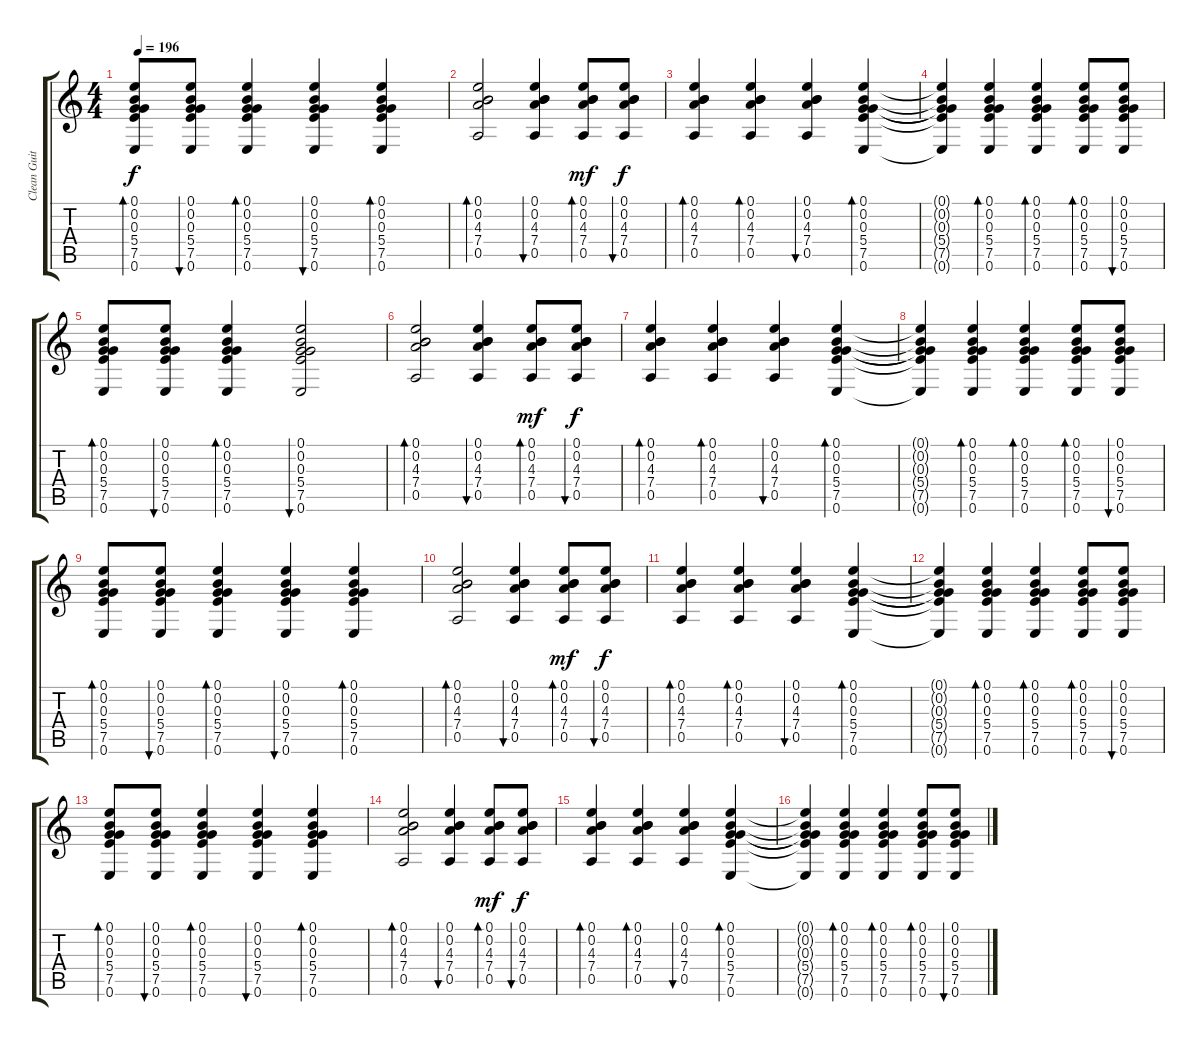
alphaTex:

\track ("Clean Guitar 2" "Clean Guit") {instrument acousticguitarnylon}
\staff {score tabs}
\tuning (E4 B3 G3 D3 A2 E2) {hide}
\ts (4 4)
\tempo 196
\clef g2
\ks c
(0.1 0.2 0.3 5.4 7.5 0.6).8{bd 30 dy f} (0.1 0.2 0.3 5.4 7.5 0.6).8{bu 30} (0.1 0.2 0.3 5.4 7.5 0.6).4{bd 60} (0.1 0.2 0.3 5.4 7.5 0.6).4{bu 60} (0.1 0.2 0.3 5.4 7.5 0.6).4{bd 60} |
(0.1 0.2 4.3 7.4 0.5).2{bd 120} (0.1 0.2 4.3 7.4 0.5).4{bu 60} (0.1 0.2 4.3 7.4 0.5).8{bd 30 dy mf} (0.1 0.2 4.3 7.4 0.5).8{bu 30 dy f} |
(0.1 0.2 4.3 7.4 0.5).4{bd 60} (0.1 0.2 4.3 7.4 0.5).4{bd 60} (0.1 0.2 4.3 7.4 0.5).4{bu 60} (0.1 0.2 0.3 5.4 7.5 0.6).4{bd 60} |
(0.1{t} 0.2{t} 0.3{t} 5.4{t} 7.5{t} 0.6{t}).4 (0.1 0.2 0.3 5.4 7.5 0.6).4{bd 60} (0.1 0.2 0.3 5.4 7.5 0.6).4{bd 60} (0.1 0.2 0.3 5.4 7.5 0.6).8{bd 30} (0.1 0.2 0.3 5.4 7.5 0.6).8{bu 30} |
(0.1 0.2 0.3 5.4 7.5 0.6).8{bd 30} (0.1 0.2 0.3 5.4 7.5 0.6).8{bu 30} (0.1 0.2 0.3 5.4 7.5 0.6).4{bd 60} (0.1 0.2 0.3 5.4 7.5 0.6).2{bu 60} |
(0.1 0.2 4.3 7.4 0.5).2{bd 120} (0.1 0.2 4.3 7.4 0.5).4{bu 60} (0.1 0.2 4.3 7.4 0.5).8{bd 30 dy mf} (0.1 0.2 4.3 7.4 0.5).8{bu 30 dy f} |
(0.1 0.2 4.3 7.4 0.5).4{bd 60} (0.1 0.2 4.3 7.4 0.5).4{bd 60} (0.1 0.2 4.3 7.4 0.5).4{bu 60} (0.1 0.2 0.3 5.4 7.5 0.6).4{bd 60} |
(0.1{t} 0.2{t} 0.3{t} 5.4{t} 7.5{t} 0.6{t}).4 (0.1 0.2 0.3 5.4 7.5 0.6).4{bd 60} (0.1 0.2 0.3 5.4 7.5 0.6).4{bd 60} (0.1 0.2 0.3 5.4 7.5 0.6).8{bd 30} (0.1 0.2 0.3 5.4 7.5 0.6).8{bu 30} |
(0.1 0.2 0.3 5.4 7.5 0.6).8{bd 30} (0.1 0.2 0.3 5.4 7.5 0.6).8{bu 30} (0.1 0.2 0.3 5.4 7.5 0.6).4{bd 60} (0.1 0.2 0.3 5.4 7.5 0.6).4{bu 60} (0.1 0.2 0.3 5.4 7.5 0.6).4{bd 60} |
(0.1 0.2 4.3 7.4 0.5).2{bd 120 volume 14 balance 3 instrument acousticguitarnylon} (0.1 0.2 4.3 7.4 0.5).4{bu 60} (0.1 0.2 4.3 7.4 0.5).8{bd 30 dy mf} (0.1 0.2 4.3 7.4 0.5).8{bu 30 dy f} |
(0.1 0.2 4.3 7.4 0.5).4{bd 60} (0.1 0.2 4.3 7.4 0.5).4{bd 60} (0.1 0.2 4.3 7.4 0.5).4{bu 60} (0.1 0.2 0.3 5.4 7.5 0.6).4{bd 60} |
(0.1{t} 0.2{t} 0.3{t} 5.4{t} 7.5{t} 0.6{t}).4 (0.1 0.2 0.3 5.4 7.5 0.6).4{bd 60} (0.1 0.2 0.3 5.4 7.5 0.6).4{bd 60} (0.1 0.2 0.3 5.4 7.5 0.6).8{bd 30} (0.1 0.2 0.3 5.4 7.5 0.6).8{bu 30} |
(0.1 0.2 0.3 5.4 7.5 0.6).8{bd 30} (0.1 0.2 0.3 5.4 7.5 0.6).8{bu 30} (0.1 0.2 0.3 5.4 7.5 0.6).4{bd 60} (0.1 0.2 0.3 5.4 7.5 0.6).4{bu 60} (0.1 0.2 0.3 5.4 7.5 0.6).4{bd 60} |
(0.1 0.2 4.3 7.4 0.5).2{bd 120 volume 14 balance 3 instrument acousticguitarnylon} (0.1 0.2 4.3 7.4 0.5).4{bu 60} (0.1 0.2 4.3 7.4 0.5).8{bd 30 dy mf} (0.1 0.2 4.3 7.4 0.5).8{bu 30 dy f} |
(0.1 0.2 4.3 7.4 0.5).4{bd 60} (0.1 0.2 4.3 7.4 0.5).4{bd 60} (0.1 0.2 4.3 7.4 0.5).4{bu 60} (0.1 0.2 0.3 5.4 7.5 0.6).4{bd 60} |
(0.1{t} 0.2{t} 0.3{t} 5.4{t} 7.5{t} 0.6{t}).4 (0.1 0.2 0.3 5.4 7.5 0.6).4{bd 60} (0.1 0.2 0.3 5.4 7.5 0.6).4{bd 60} (0.1 0.2 0.3 5.4 7.5 0.6).8{bd 30} (0.1 0.2 0.3 5.4 7.5 0.6).8{bu 30}
